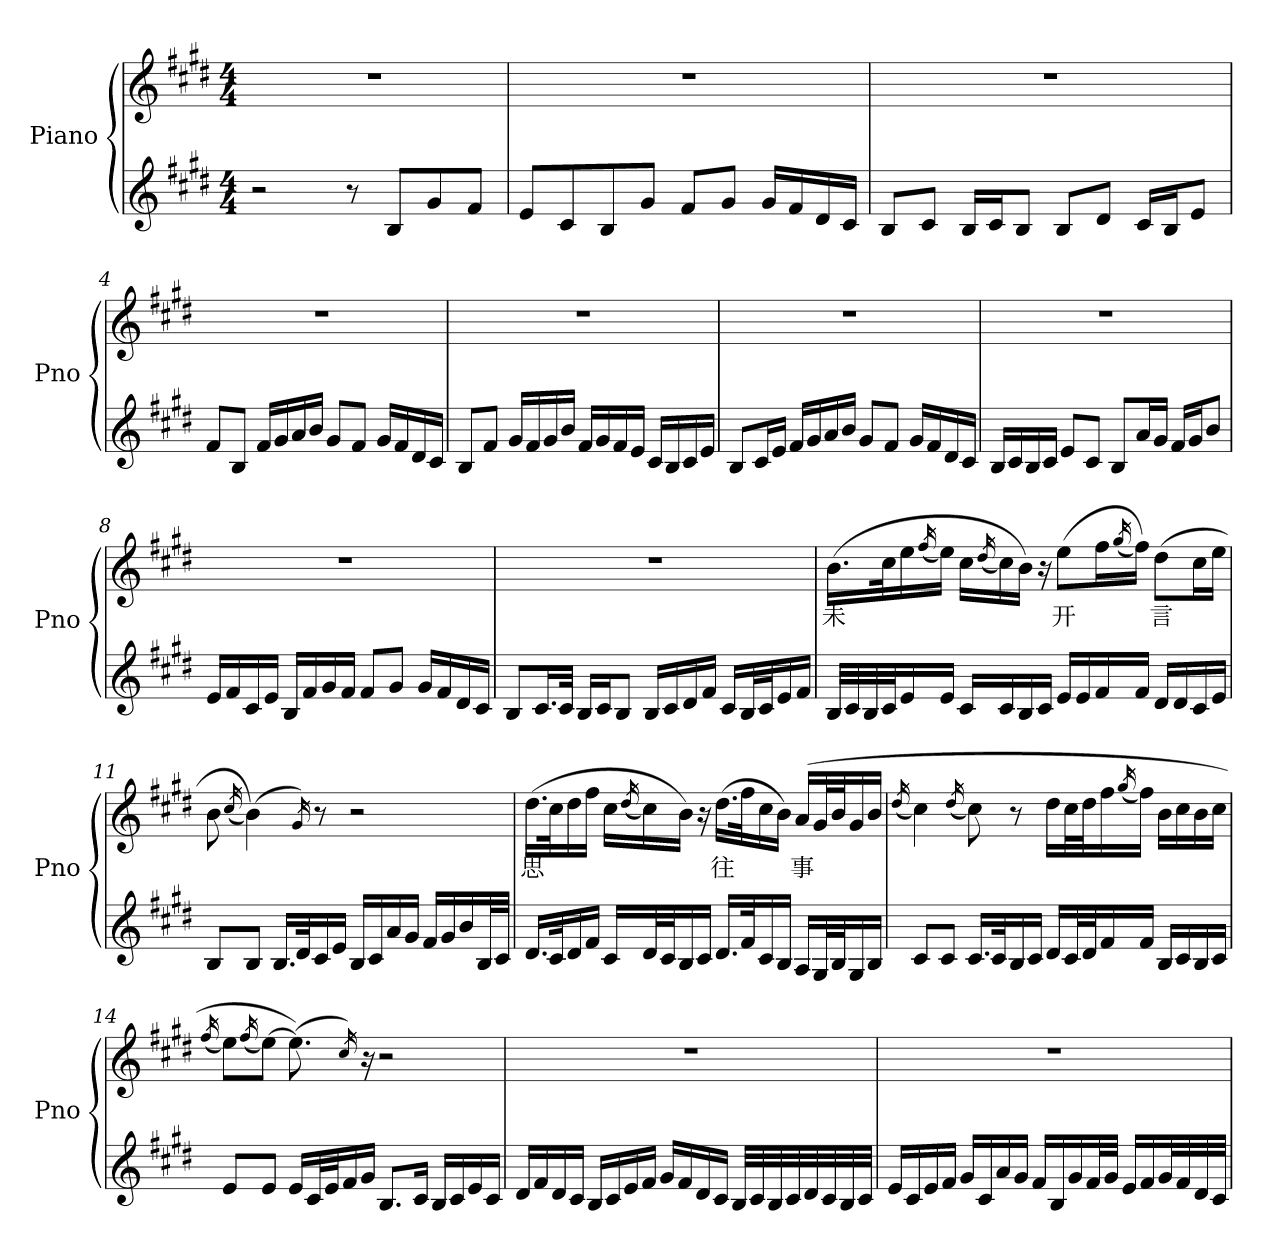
**kern	**kern	**text
*part2	*part1	*part1
*staff2	*staff1	*staff1
*I"Piano	*I"Piano	*
*I'Pno	*I'Pno	*
*clefG2	*clefG2	*
*k[f#c#g#d#]	*k[f#c#g#d#]	*
*M4/4	*M4/4	*
=1	=1	=1
2r	1r	.
8r	.	.
8B/L	.	.
8g#/	.	.
8f#/J	.	.
=2	=2	=2
8e/L	1r	.
8c#/	.	.
8B/	.	.
8g#/J	.	.
8f#/L	.	.
8g#/J	.	.
16g#/LL	.	.
16f#/	.	.
16d#/	.	.
16c#/JJ	.	.
=3	=3	=3
8B/L	1r	.
8c#/J	.	.
16B/LL	.	.
16c#/J	.	.
8B/J	.	.
8B/L	.	.
8d#/J	.	.
16c#/LL	.	.
16B/J	.	.
8e/J	.	.
=4	=4	=4
8f#/L	1r	.
8B/J	.	.
16f#/LL	.	.
16g#/	.	.
16a/	.	.
16b/JJ	.	.
8g#/L	.	.
8f#/J	.	.
16g#/LL	.	.
16f#/	.	.
16d#/	.	.
16c#/JJ	.	.
!!LO:LB:g=z
=5	=5	=5
8B/L	1r	.
8f#/J	.	.
16g#/LL	.	.
16f#/	.	.
16g#/	.	.
16b/JJ	.	.
16f#/LL	.	.
16g#/	.	.
16f#/	.	.
16e/JJ	.	.
16c#/LL	.	.
16B/	.	.
16c#/	.	.
16e/JJ	.	.
=6	=6	=6
8B/L	1r	.
16c#/L	.	.
16e/JJ	.	.
16f#/LL	.	.
16g#/	.	.
16a/	.	.
16b/JJ	.	.
8g#/L	.	.
8f#/J	.	.
16g#/LL	.	.
16f#/	.	.
16d#/	.	.
16c#/JJ	.	.
=7	=7	=7
16B/LL	1r	.
16c#/	.	.
16B/	.	.
16c#/JJ	.	.
8e/L	.	.
8c#/J	.	.
8B/L	.	.
16a/L	.	.
16g#/JJ	.	.
16f#/LL	.	.
16g#/J	.	.
8b/J	.	.
!!LO:LB:g=z
=8	=8	=8
16e/LL	1r	.
16f#/	.	.
16c#/	.	.
16e/JJ	.	.
16B/LL	.	.
16f#/	.	.
16g#/	.	.
16f#/JJ	.	.
8f#/L	.	.
8g#/J	.	.
16g#/LL	.	.
16f#/	.	.
16d#/	.	.
16c#/JJ	.	.
=9	=9	=9
8B/L	1r	.
16.c#/L	.	.
32c#/JJk	.	.
16B/LL	.	.
16c#/J	.	.
8B/J	.	.
16B/LL	.	.
16c#/	.	.
16d#/	.	.
16f#/JJ	.	.
16c#/LL	.	.
32B/L	.	.
32c#/J	.	.
16e/	.	.
16f#/JJ	.	.
!!LO:LB:g=z
=10	=10	=10
!	!	!LO:LY:b
32B/LLL	(>16.b\LL	未
32c#/	.	.
32B/	.	.
32c#/J	32cc#\K	.
16e/	16ee\	.
.	(<16qff#/	.
16e/JJ	16ee\JJ)	.
16c#/LL	16cc#\LL	.
.	(<16qdd#/	.
16c#/	16cc#\)	.
16B/	16b\JJ)	.
16c#/JJ	16r	.
!	!	!LO:LY:b
16e/LL	(>8ee\L	开
16e/	.	.
16f#/	16ff#\L	.
.	(<16qgg#/	.
16f#/JJ	16ff#\JJ))	.
!	!	!LO:LY:b
16d#/LL	(>8dd#\L	言
16d#/	.	.
16c#/	16cc#\L	.
16e/JJ	16ee\JJ	.
=11	=11	=11
8B/L	8b\	.
.	(<16qcc#/	.
8B/J	(>4b\))	.
16.B/LL	.	.
32d#/K	.	.
.	16qg#/)	.
16c#/	8r	.
16e/JJ	.	.
16B/LL	2r	.
16c#/	.	.
16a/	.	.
16g#/JJ	.	.
16f#/LL	.	.
16g#/	.	.
16b/	.	.
32B/L	.	.
32c#/JJJ	.	.
!!LO:LB:g=z
=12	=12	=12
!	!	!LO:LY:b
16.d#/LL	(>16.dd#\LL	思
32c#/K	32cc#\K	.
16d#/	16dd#\	.
16f#/JJ	16ff#\JJ	.
16c#/LL	16cc#\LL	.
.	(<16qdd#/	.
32d#/L	16cc#\)	.
32c#/J	.	.
16B/	16b\JJ)	.
16c#/JJ	16r	.
!	!	!LO:LY:b
16.d#/LL	(>16.dd#\LL	往
32f#/K	32ff#\K	.
16c#/	16cc#\	.
16B/JJ	16b\JJ)	.
!	!	!LO:LY:b
16A/LL	(>16a/LL	事
32G#/L	32g#/L	.
32B/J	32b/J	.
16G#/	16g#/	.
16B/JJ	16b/JJ	.
=13	=13	=13
.	(<16qdd#/	.
8c#/L	4cc#\)	.
8c#/J	.	.
.	(<16qdd#/	.
16.c#/LL	8cc#\)	.
32c#/K	.	.
16B/	8r	.
16c#/JJ	.	.
16d#/LL	16dd#\LL	.
32c#/L	32cc#\L	.
32d#/J	32dd#\J	.
16f#/	16ff#\	.
.	(<16qgg#/	.
16f#/JJ	16ff#\JJ)	.
16B/LL	16b\LL	.
16c#/	16cc#\	.
16B/	16b\	.
16c#/JJ	16cc#\JJ	.
!!LO:PB:g=z
=14	=14	=14
.	(<16qff#/	.
8e/L	8ee\L)	.
.	(<16qff#/	.
8e/J	[8ee\J)	.
16e/LL	(>8.ee\])	.
32c#/L	.	.
32e/J	.	.
16f#/	.	.
.	16qcc#/)	.
16g#/JJ	16r	.
8.B/L	2r	.
16c#/Jk	.	.
16B/LL	.	.
16c#/	.	.
16e/	.	.
16c#/JJ	.	.
=15	=15	=15
16d#/LL	1r	.
16f#/	.	.
16d#/	.	.
16c#/JJ	.	.
16B/LL	.	.
16c#/	.	.
16e/	.	.
16f#/JJ	.	.
16g#/LL	.	.
16f#/	.	.
16d#/	.	.
16c#/JJ	.	.
32B/LLL	.	.
32c#/	.	.
32B/	.	.
32c#/	.	.
32d#/	.	.
32c#/	.	.
32B/	.	.
32c#/JJJ	.	.
!!LO:LB:g=z
=16	=16	=16
16e/LL	1r	.
16c#/	.	.
16e/	.	.
16f#/JJ	.	.
16g#/LL	.	.
16c#/	.	.
16a/	.	.
16g#/JJ	.	.
16f#/LL	.	.
16B/	.	.
16g#/	.	.
32f#/L	.	.
32g#/JJJ	.	.
16e/LL	.	.
16f#/	.	.
32g#/L	.	.
32f#/	.	.
32d#/	.	.
32c#/JJJ	.	.
=	=	=
*-	*-	*-
